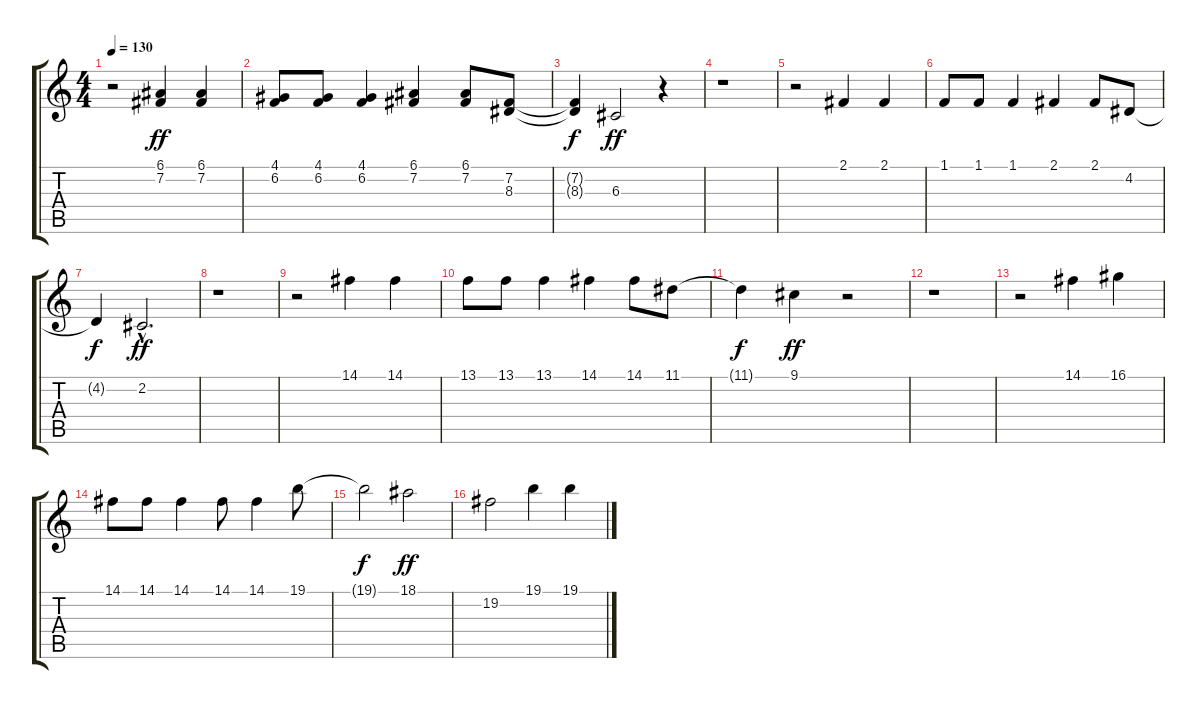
\track "" {instrument lead2sawtooth}
\staff {score tabs}
\tuning (E4 B3 G3 D3 A2 E2) {hide}
\ts (4 4)
\tempo 130
\clef g2
\ks c
r.2{dy ff} (6.1 7.2).4 (6.1 7.2).4 |
(4.1 6.2).8 (4.1 6.2).8 (4.1 6.2).4 (6.1 7.2).4 (6.1 7.2).8 (7.2 8.3).8 |
(7.2{t} 8.3{t}).4{dy f} 6.3.2{dy ff} r.4 |
r.1 |
r.2 2.1.4{volume 9} 2.1.4{volume 12} |
1.1.8 1.1.8 1.1.4 2.1.4 2.1.8 4.2.8 |
4.2{t}.4{dy f} 2.2{hac}.2{d dy ff volume 11} |
r.1 |
r.2 14.1.4{volume 12} 14.1.4 |
13.1.8 13.1.8 13.1.4 14.1.4 14.1.8 11.1.8 |
11.1{t}.4{dy f} 9.1.4{dy ff volume 11} r.2 |
r.1 |
r.2 14.1.4{volume 12} 16.1.4 |
14.1.8 14.1.8 14.1.4 14.1.8 14.1.4 19.1.8 |
19.1{t}.2{dy f} 18.1.2{dy ff} |
19.2.2 19.1.4 19.1.4
